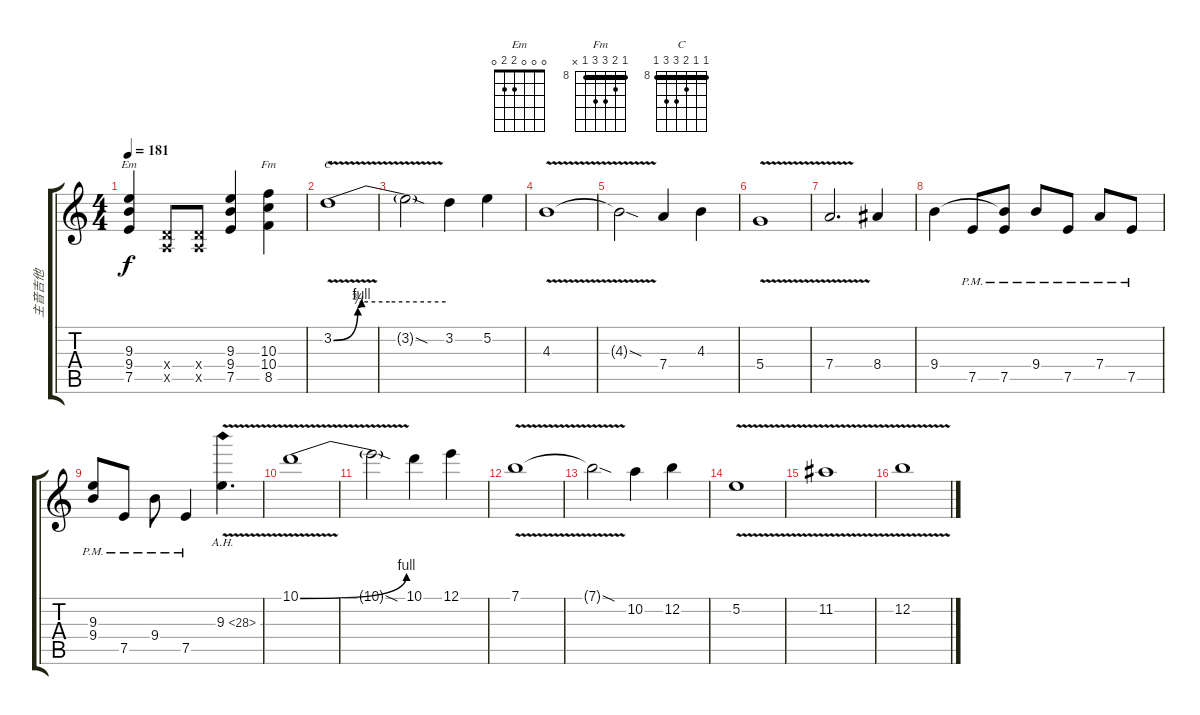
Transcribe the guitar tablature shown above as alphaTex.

\track ("主音吉他" "主音吉他") {instrument overdrivenguitar}
\staff {score tabs}
\tuning (E4 B3 G3 D3 A2 E2) {hide}
\chord ("Em" 0 0 0 2 2 0)
\chord ("Fm" 8 9 10 10 8 x) {firstfret 8 barre 8}
\chord ("C" 8 8 9 10 10 8) {firstfret 8 barre 8}
\ts (4 4)
\tempo 181
\clef g2
\ks c
(9.3 9.4 7.5).4{ch "Em" dy f} (0.4{x} 0.5{x}).8 (0.4{x} 0.5{x}).8 (9.3 9.4 7.5).4 (10.3 10.4 8.5).4{ch "Fm"} |
3.2{be (custom 0 0 13 3 15 4 30 4 60 4) v}.1{ch "C" balance 8} |
3.2{sod t}.2 3.2.4 5.2.4 |
4.3{v}.1 |
4.3{sod t}.2 7.4.4 4.3.4 |
5.4{v}.1 |
7.4{v}.2{d} 8.4.4 |
9.4.4 7.5{pm}.8 (9.4{t} 7.5{pm}).8 9.4{pm}.8 7.5{pm}.8 7.4{pm}.8 7.5{pm}.8 |
(9.3{pm} 9.4).8 7.5{pm}.8 9.4{pm}.8 7.5{pm}.4 9.3{ah 19 v}.4{d} |
10.1{be (bend 0 0 60 4) v}.1 |
10.1{sod t}.2 10.1.4 12.1.4 |
7.1{v}.1 |
7.1{sod t}.2 10.2.4 12.2.4 |
5.2{v}.1 |
11.2{v}.1 |
12.2{v}.1
